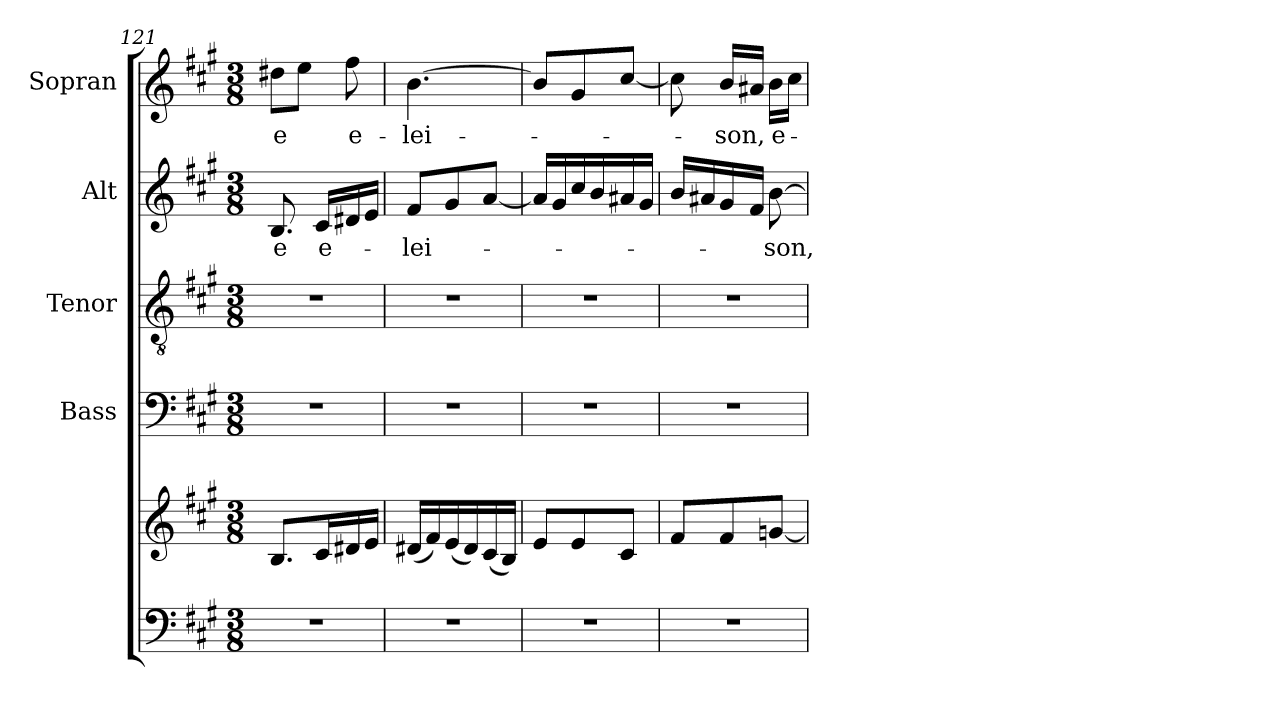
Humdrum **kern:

**kern	**kern	**kern	**kern	**kern	**text	**kern	**text
*part5	*part5	*part4	*part3	*part2	*part2	*part1	*part1
*staff6	*staff5	*staff4	*staff3	*staff2	*staff2	*staff1	*staff1
*	*	*I"Bass	*I"Tenor	*I"Alt	*	*I"Sopran	*
*	*	*I'B.	*I'T.	*I'A.	*	*I'S.	*
*clefF4	*clefG2	*clefF4	*clefGv2	*clefG2	*	*clefG2	*
*k[f#c#g#]	*k[f#c#g#]	*k[f#c#g#]	*k[f#c#g#]	*k[f#c#g#]	*	*k[f#c#g#]	*
*A:	*A:	*A:	*A:	*A:	*	*A:	*
*M3/8	*M3/8	*M3/8	*M3/8	*M3/8	*	*M3/8	*
=121	=121	=121	=121	=121	=121	=121	=121
!	!	!	!	!	!LO:LY:b	!	!LO:LY:b
4.r	8.B/L	4.r	4.r	8.B/	-e	8dd#X\L	-e
.	.	.	.	.	.	8ee\J	.
!	!	!	!	!	!LO:LY:b	!	!
.	16c#/L	.	.	16c#/LL	e-	.	.
!	!	!	!	!	!	!	!LO:LY:b
.	16d#X/	.	.	16d#X/	.	8ff#\	e-
.	16e/JJ	.	.	16e/JJ	.	.	.
=122	=122	=122	=122	=122	=122	=122	=122
!	!	!	!	!	!LO:LY:b	!	!LO:LY:b
4.r	(<16d#X/LL	4.r	4.r	8f#/L	-lei-	[4.b\	-lei-
.	16f#/)	.	.	.	.	.	.
.	(<16e/	.	.	8g#/	.	.	.
.	16d#/)	.	.	.	.	.	.
.	(<16c#/	.	.	[8a/J	.	.	.
.	16B/JJ)	.	.	.	.	.	.
=123	=123	=123	=123	=123	=123	=123	=123
4.r	8e/L	4.r	4.r	16a/LL]	.	8b/L]	.
.	.	.	.	16g#/	.	.	.
.	8e/	.	.	16cc#/	.	8g#/	.
.	.	.	.	16b/	.	.	.
.	8c#/J	.	.	16a#X/	.	[8cc#/J	.
.	.	.	.	16g#/JJ	.	.	.
!!LO:PB:g=z
=124	=124	=124	=124	=124	=124	=124	=124
4.r	8f#/L	4.r	4.r	16b/LL	.	8cc#\]	.
.	.	.	.	16a#X/	.	.	.
!	!	!	!	!	!	!	!LO:LY:b
.	8f#/	.	.	16g#/	.	16b/LL	-son,
.	.	.	.	16f#/JJ	.	16a#X/JJ	.
!	!	!	!	!	!LO:LY:b	!	!LO:LY:b
.	[8gn/J	.	.	[8b\	-son,	16b\LL	e-
.	.	.	.	.	.	16cc#\JJ	.
=	=	=	=	=	=	=	=
*-	*-	*-	*-	*-	*-	*-	*-
